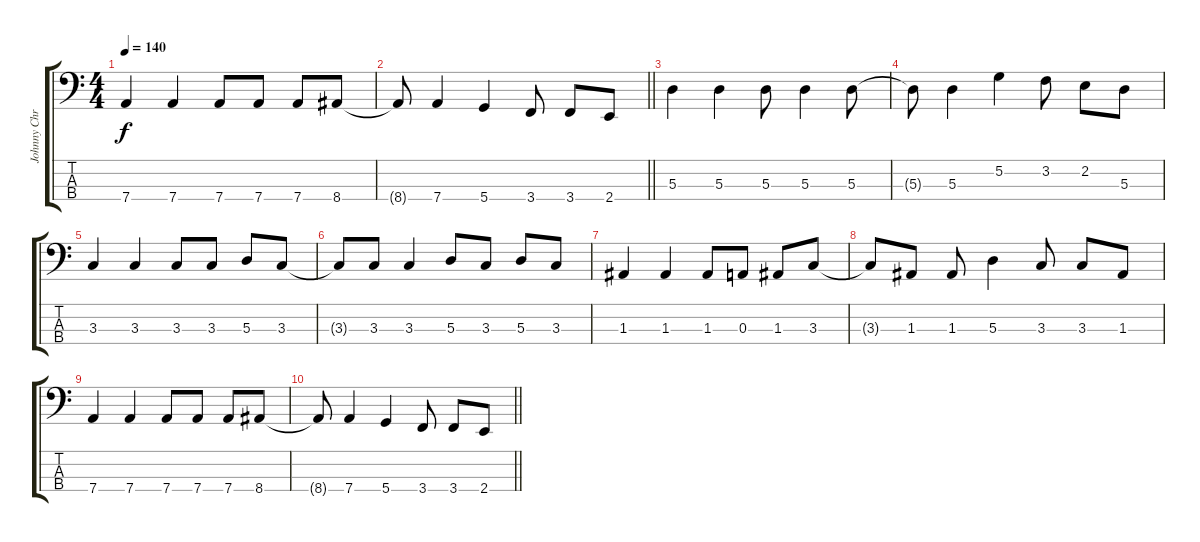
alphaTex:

\track ("Johnny Christ" "Johnny Chr") {instrument electricbasspick}
\staff {score tabs}
\tuning (G2 D2 A1 D1) {hide}
\ts (4 4)
\tempo 140
\clef f4
\ks c
7.4.4{dy f} 7.4.4 7.4.8 7.4.8 7.4.8 8.4.8 |
\barLineRight lightlight
8.4{t}.8 7.4.4 5.4.4 3.4.8 3.4.8 2.4.8 |
\section ("" " ")
5.3.4 5.3.4 5.3.8 5.3.4 5.3.8 |
5.3{t}.8 5.3.4 5.2.4 3.2.8 2.2.8 5.3.8 |
3.3.4 3.3.4 3.3.8 3.3.8 5.3.8 3.3.8 |
3.3{t}.8 3.3.8{volume 0} 3.3.4 5.3.8 3.3.8 5.3.8 3.3.8 |
1.3.4 1.3.4 1.3.8 0.3.8 1.3.8 3.3.8 |
3.3{t}.8 1.3.8 1.3.8 5.3.4 3.3.8 3.3.8 1.3.8 |
7.4.4 7.4.4 7.4.8 7.4.8 7.4.8 8.4.8 |
\barLineRight lightlight
8.4{t}.8 7.4.4 5.4.4 3.4.8 3.4.8 2.4.8
